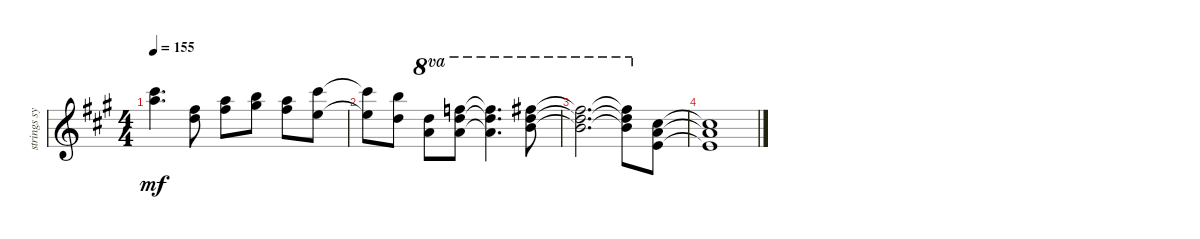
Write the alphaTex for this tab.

\track ("strings synth" "strings sy") {instrument fx3crystal}
\staff {score}
\tuning (E4 B3 G3 D3 A2 E2 B1) {hide}
\ts (4 4)
\tempo 155
\clef g2
\ks a
(17.1{t} 26.2{t}).4{d dy mf} (14.1 15.2).8 (14.1 22.2).8 (19.1 21.2).8 (17.1 19.2).8 (12.1 26.2).8 |
(12.1{t} 26.2{t}).8 (19.1 15.2).8 (17.1 27.2).8{ot 8va} (25.1 27.2 26.3).8{ot 8va} (25.1{t} 27.2{t} 26.3{t}).4{d ot 8va} (26.1 27.2 28.3).8{ot 8va} |
(26.1{t} 27.2{t} 28.3{t}).2{d ot 8va} (26.1{t} 27.2{t} 28.3{t}).8{ot 8va} (0.1 10.2 18.3).8 |
(0.1{t} 10.2{t} 18.3{t}).1
